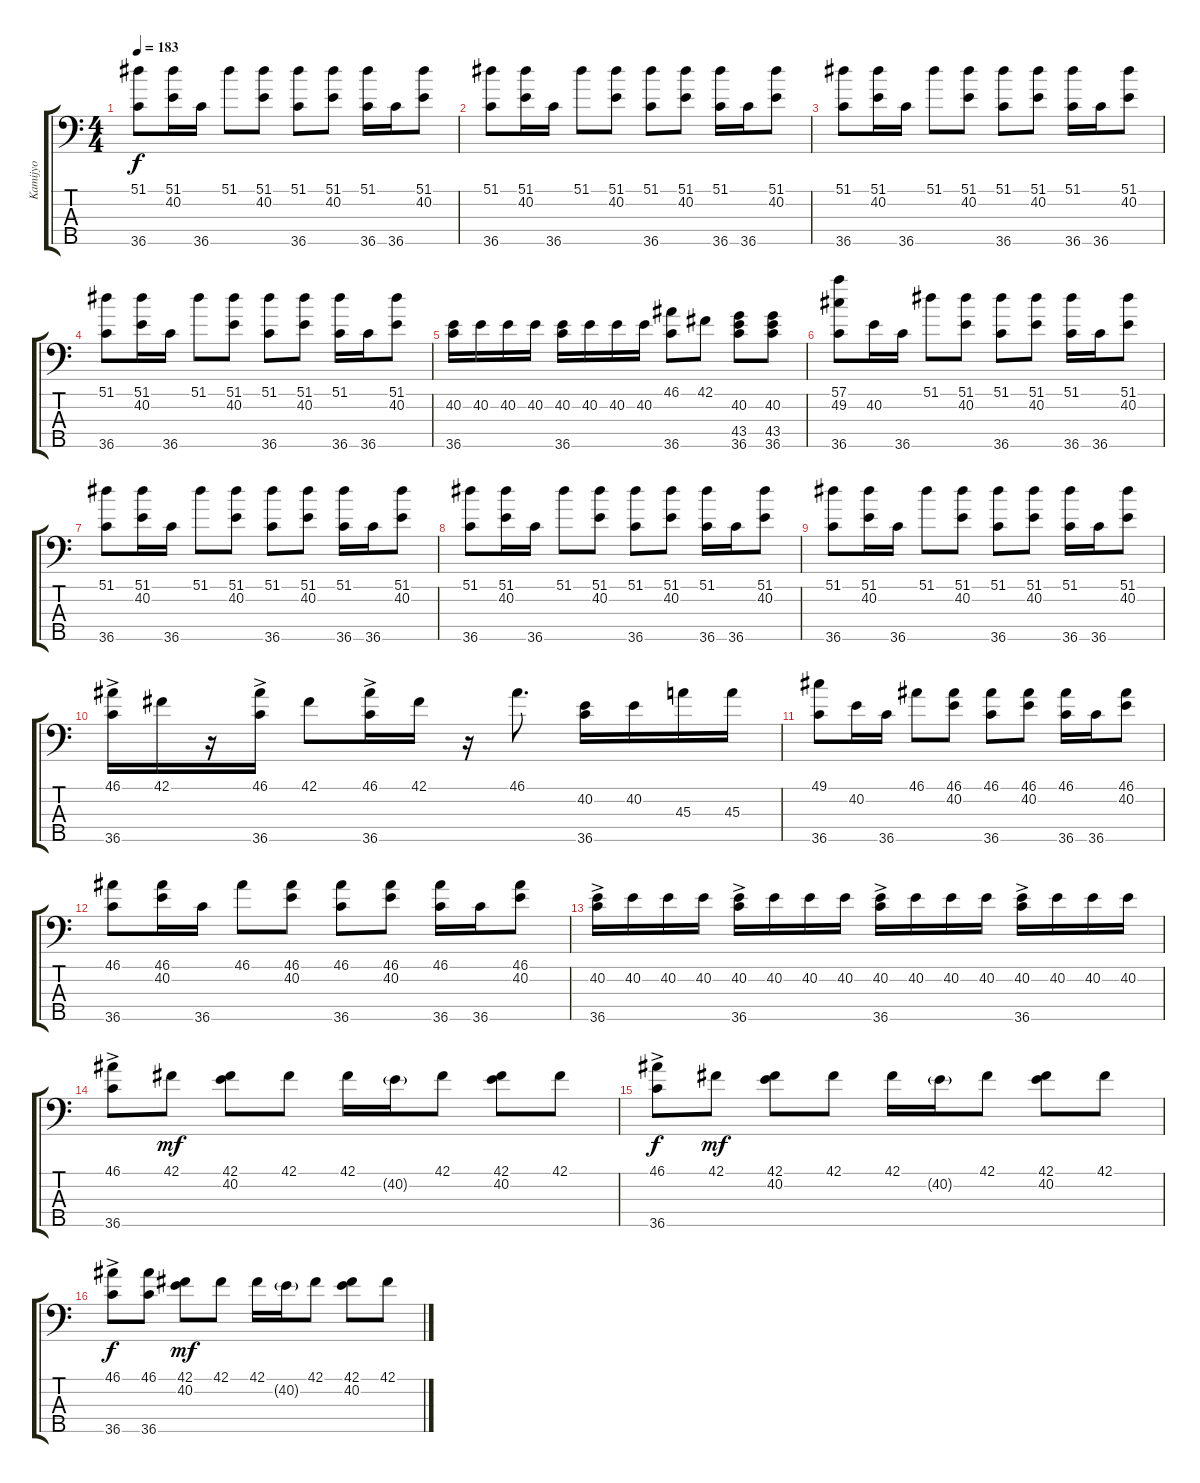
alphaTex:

\track ("Kamijyo" "Kamijyo") {instrument acousticgrandpiano}
\staff {score tabs}
\tuning (C-1 C-1 C-1 C-1 C-1) {hide}
\ts (4 4)
\tempo 183
\clef f4
\ks c
(51.1 36.5).8{dy f} (51.1 40.2).16 36.5.16 51.1.8 (51.1 40.2).8 (51.1 36.5).8 (51.1 40.2).8 (51.1 36.5).16 36.5.16 (51.1 40.2).8 |
(51.1 36.5).8 (51.1 40.2).16 36.5.16 51.1.8 (51.1 40.2).8 (51.1 36.5).8 (51.1 40.2).8 (51.1 36.5).16 36.5.16 (51.1 40.2).8 |
(51.1 36.5).8 (51.1 40.2).16 36.5.16 51.1.8 (51.1 40.2).8 (51.1 36.5).8 (51.1 40.2).8 (51.1 36.5).16 36.5.16 (51.1 40.2).8 |
(51.1 36.5).8 (51.1 40.2).16 36.5.16 51.1.8 (51.1 40.2).8 (51.1 36.5).8 (51.1 40.2).8 (51.1 36.5).16 36.5.16 (51.1 40.2).8 |
(40.2 36.5).16 40.2.16 40.2.16 40.2.16 (40.2 36.5).16 40.2.16 40.2.16 40.2.16 (46.1 36.5).8 42.1.8 (40.2 43.4 36.5).8 (40.2 43.4 36.5).8 |
(57.1 49.2 36.5).8 40.2.16 36.5.16 51.1.8 (51.1 40.2).8 (51.1 36.5).8 (51.1 40.2).8 (51.1 36.5).16 36.5.16 (51.1 40.2).8 |
(51.1 36.5).8 (51.1 40.2).16 36.5.16 51.1.8 (51.1 40.2).8 (51.1 36.5).8 (51.1 40.2).8 (51.1 36.5).16 36.5.16 (51.1 40.2).8 |
(51.1 36.5).8 (51.1 40.2).16 36.5.16 51.1.8 (51.1 40.2).8 (51.1 36.5).8 (51.1 40.2).8 (51.1 36.5).16 36.5.16 (51.1 40.2).8 |
(51.1 36.5).8 (51.1 40.2).16 36.5.16 51.1.8 (51.1 40.2).8 (51.1 36.5).8 (51.1 40.2).8 (51.1 36.5).16 36.5.16 (51.1 40.2).8 |
(46.1{ac} 36.5{ac}).16 42.1.16 r.16 (46.1{ac} 36.5{ac}).16 42.1.8 (46.1{ac} 36.5{ac}).16 42.1.16 r.16 46.1.8{d} (40.2 36.5).16 40.2.16 45.3.16 45.3.16 |
(49.1 36.5).8 40.2.16 36.5.16 46.1.8 (46.1 40.2).8 (46.1 36.5).8 (46.1 40.2).8 (46.1 36.5).16 36.5.16 (46.1 40.2).8 |
(46.1 36.5).8 (46.1 40.2).16 36.5.16 46.1.8 (46.1 40.2).8 (46.1 36.5).8 (46.1 40.2).8 (46.1 36.5).16 36.5.16 (46.1 40.2).8 |
(40.2{ac} 36.5).16 40.2.16 40.2.16 40.2.16 (40.2{ac} 36.5).16 40.2.16 40.2.16 40.2.16 (40.2{ac} 36.5).16 40.2.16 40.2.16 40.2.16 (40.2{ac} 36.5).16 40.2.16 40.2.16 40.2.16 |
(46.1{ac} 36.5).8 42.1.8{dy mf} (42.1 40.2).8 42.1.8 42.1.16 40.2{g}.16 42.1.8 (42.1 40.2).8 42.1.8 |
(46.1{ac} 36.5).8{dy f} 42.1.8{dy mf} (42.1 40.2).8 42.1.8 42.1.16 40.2{g}.16 42.1.8 (42.1 40.2).8 42.1.8 |
(46.1{ac} 36.5).8{dy f} (46.1 36.5).8 (42.1 40.2).8{dy mf} 42.1.8 42.1.16 40.2{g}.16 42.1.8 (42.1 40.2).8 42.1.8
